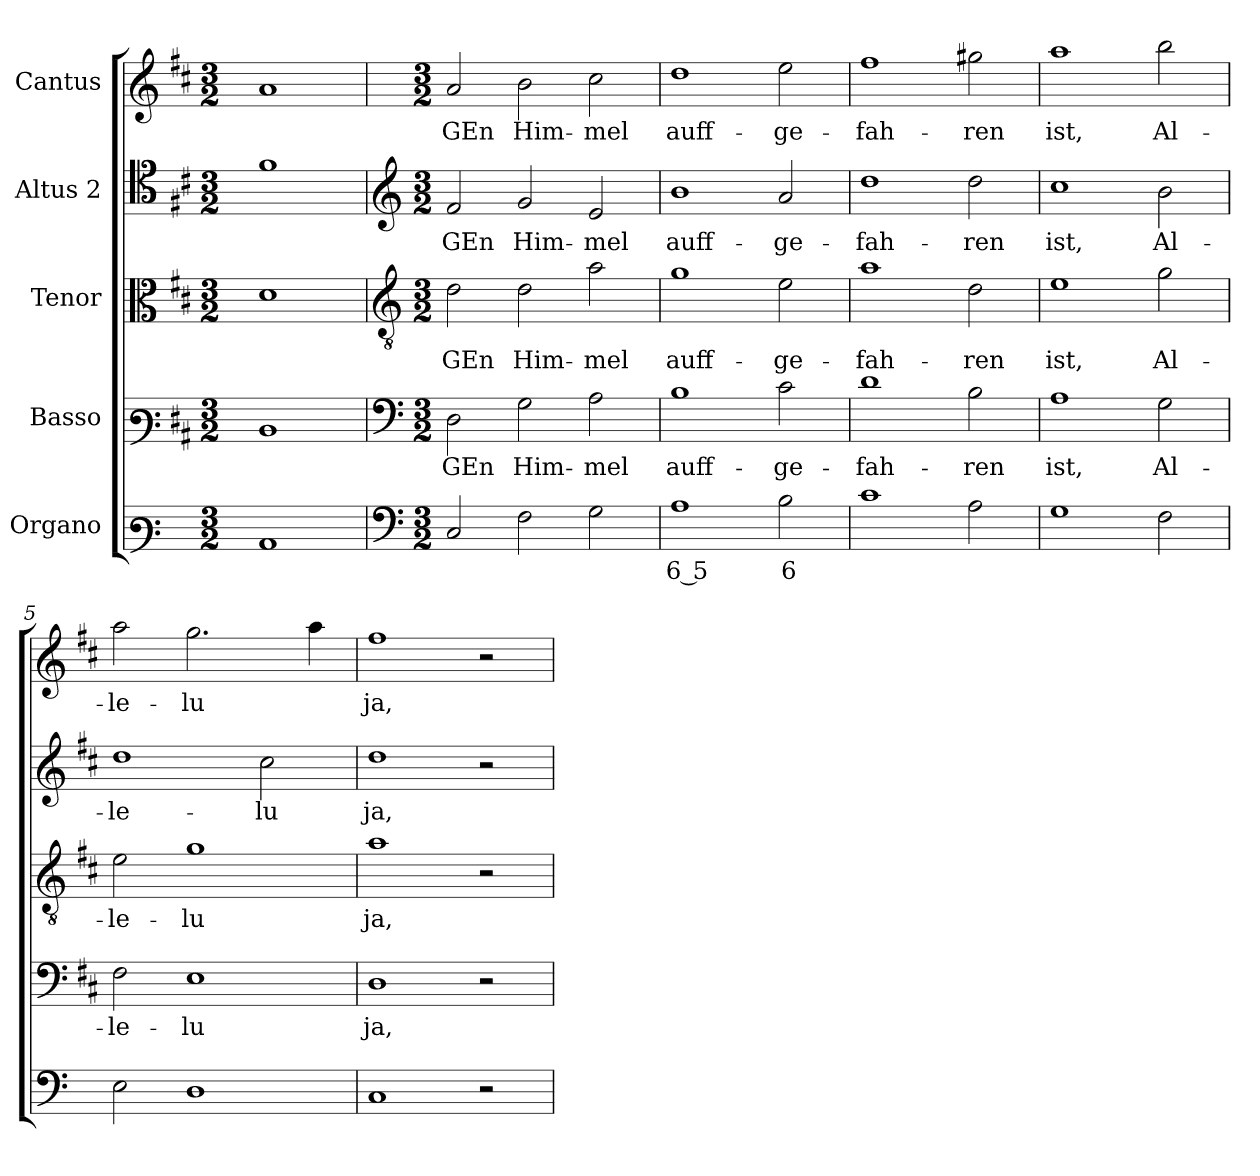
**kern	**text	**kern	**text	**kern	**text	**kern	**text	**kern	**text
*part5	*part5	*part4	*part4	*part3	*part3	*part2	*part2	*part1	*part1
*staff5	*staff5	*staff4	*staff4	*staff3	*staff3	*staff2	*staff2	*staff1	*staff1
*I"Organo	*	*I"Basso	*	*I"Tenor	*	*I"Altus 2	*	*I"Cantus	*
*clefF3	*	*clefF3	*	*clefC3	*	*clefC4	*	*clefG2	*
*	*	*ITrd1c2	*	*ITrd1c2	*	*ITrd1c2	*	*ITrd1c2	*
*k[]	*	*k[]	*	*k[]	*	*k[]	*	*k[]	*
*C:	*	*C:	*	*C:	*	*C:	*	*C:	*
*M3/2	*	*M3/2	*	*M3/2	*	*M3/2	*	*M3/2	*
=	=	=	=	=	=	=	=	=	=
8ryy	.	8ryy	.	8ryy	.	8ryy	.	8ryy	.
1C	.	1C	.	1c	.	1e	.	1g	.
!!LO:LB:g=z
=1	=1	=1	=1	=1	=1	=1	=1	=1	=1
*clefF4	*	*clefF4	*	*clefGv2	*	*clefG2	*	*	*
*M3/2	*	*M3/2	*	*M3/2	*	*M3/2	*	*M3/2	*
!	!	!	!LO:LY:b	!	!LO:LY:b	!	!LO:LY:b	!	!LO:LY:b
2C	.	2C	GEn	2c	GEn	2e	GEn	2g	GEn
!	!	!	!LO:LY:b	!	!LO:LY:b	!	!LO:LY:b	!	!LO:LY:b
2F	.	2F	Him-	2c	Him-	2f	Him-	2a	Him-
!	!	!	!LO:LY:b	!	!LO:LY:b	!	!LO:LY:b	!	!LO:LY:b
2G	.	2G	-mel	2g	-mel	2d	-mel	2b	-mel
=2	=2	=2	=2	=2	=2	=2	=2	=2	=2
!	!LO:LY:b	!	!LO:LY:b	!	!LO:LY:b	!	!LO:LY:b	!	!LO:LY:b
1A	6 5	1A	auff-	1f	auff-	1a	auff-	1cc	auff-
!	!LO:LY:b	!	!LO:LY:b	!	!LO:LY:b	!	!LO:LY:b	!	!LO:LY:b
2B	6	2B	-ge-	2d	-ge-	2g	-ge-	2dd	-ge-
=3	=3	=3	=3	=3	=3	=3	=3	=3	=3
!	!	!	!LO:LY:b	!	!LO:LY:b	!	!LO:LY:b	!	!LO:LY:b
1c	.	1c	-fah-	1g	-fah-	1cc	-fah-	1ee	-fah-
!	!	!	!LO:LY:b	!	!LO:LY:b	!	!LO:LY:b	!	!LO:LY:b
2A	.	2A	-ren	2c	-ren	2cc	-ren	2ff#X	-ren
=4	=4	=4	=4	=4	=4	=4	=4	=4	=4
!	!	!	!LO:LY:b	!	!LO:LY:b	!	!LO:LY:b	!	!LO:LY:b
1G	.	1G	ist,	1d	ist,	1b	ist,	1gg	ist,
!	!	!	!LO:LY:b	!	!LO:LY:b	!	!LO:LY:b	!	!LO:LY:b
2F	.	2F	Al-	2f	Al-	2a	Al-	2aa	Al-
=5	=5	=5	=5	=5	=5	=5	=5	=5	=5
!	!	!	!LO:LY:b	!	!LO:LY:b	!	!LO:LY:b	!	!LO:LY:b
2E	.	2E	-le-	2d	-le-	1cc	-le-	2gg	-le-
!	!	!	!LO:LY:b	!	!LO:LY:b	!	!	!	!LO:LY:b
1D	.	1D	-lu	1f	-lu	.	.	2.ff	-lu
!	!	!	!	!	!	!	!LO:LY:b	!	!
.	.	.	.	.	.	2b	-lu	.	.
.	.	.	.	.	.	.	.	4gg	.
=6	=6	=6	=6	=6	=6	=6	=6	=6	=6
!	!	!	!LO:LY:b	!	!LO:LY:b	!	!LO:LY:b	!	!LO:LY:b
1C	.	1C	ja,	1g	ja,	1cc	ja,	1ee	ja,
2r	.	2r	.	2r	.	2r	.	2r	.
=	=	=	=	=	=	=	=	=	=
*-	*-	*-	*-	*-	*-	*-	*-	*-	*-
